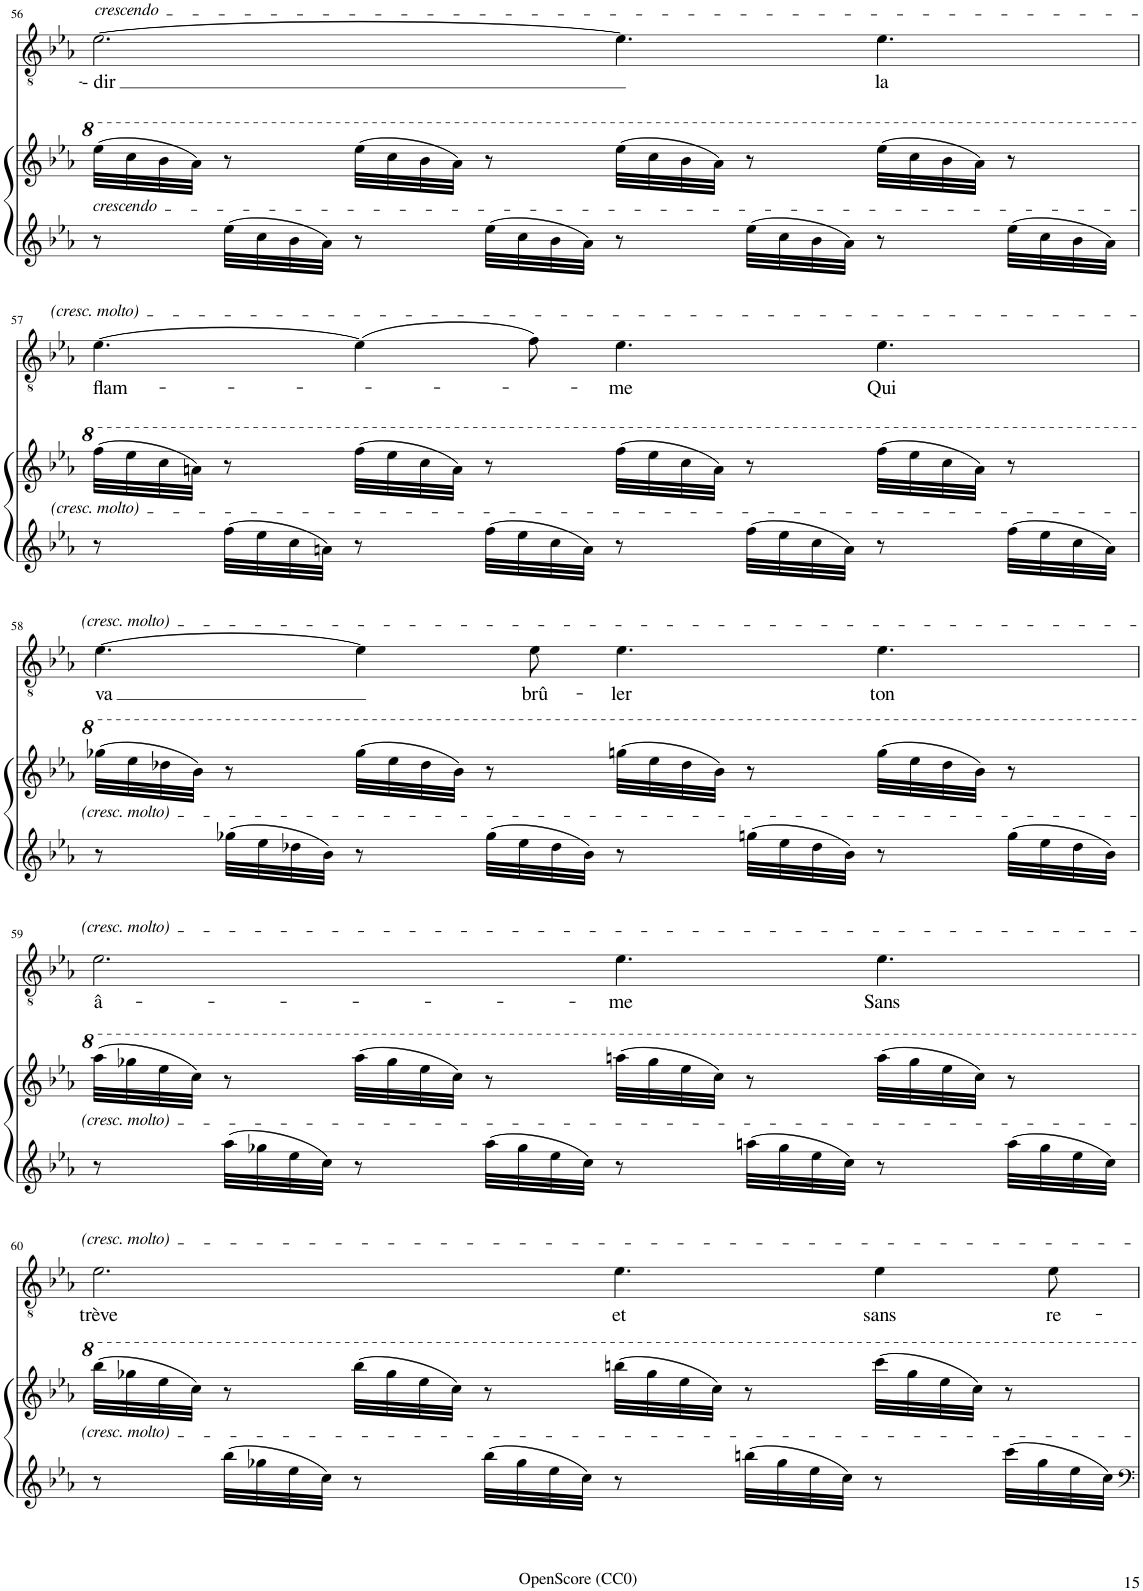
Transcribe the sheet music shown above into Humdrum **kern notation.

**kern	**kern	**kern	**text
*part2	*part2	*part1	*part1
*staff3	*staff2	*staff1	*staff1
*I"Piano	*	*I"Tenor	*
*I'Pno	*	*	*
!!LO:PB:g=z
*clefG2	*clefG2	*clefGv2	*
*k[b-e-a-]	*k[b-e-a-]	*k[b-e-a-]	*
*M4/4	*M4/4	*M12/8	*
=56	=56	=56	=56
!	!	!LO:TX:a:i:t=crescendo	!
!	!LO:TX:b:i:t=crescendo	!	!
!	!	!	!LO:LY:b
8r	(32eee-\LLL	[2.e-\	-- dir
.	32ccc\	.	.
.	32bb-\	.	.
.	32aa-\JJJ)	.	.
32ee-\LLL	8r	.	.
32cc\	.	.	.
32b-\	.	.	.
32a-\JJJ	.	.	.
8r	(32eee-\LLL	.	.
.	32ccc\	.	.
.	32bb-\	.	.
.	32aa-\JJJ)	.	.
32ee-\LLL	8r	.	.
32cc\	.	.	.
32b-\	.	.	.
32a-\JJJ	.	.	.
8r	(32eee-\LLL	.	.
.	32ccc\	.	.
.	32bb-\	.	.
.	32aa-\JJJ)	.	.
32ee-\LLL	8r	.	.
32cc\	.	.	.
32b-\	.	.	.
32a-\JJJ	.	.	.
8r	(32eee-\LLL	4.e-\]	.
.	32ccc\	.	.
.	32bb-\	.	.
.	32aa-\JJJ)	.	.
32ee-\LLL	8r	.	.
32cc\	.	.	.
32b-\	.	.	.
32a-\JJJ	.	.	.
2ryy	2ryy	.	.
!	!	!	!LO:LY:b
.	.	4.e-\	la
!!LO:LB:g=z
=57	=57	=57	=57
!	!	!	!LO:LY:b
8r	(32fff\LLL	[4.e-\	flam-
.	32eee-\	.	.
.	32ccc\	.	.
.	32aan\JJJ)	.	.
32ff\LLL	8r	.	.
32ee-\	.	.	.
32cc\	.	.	.
32an\JJJ	.	.	.
8r	(32fff\LLL	.	.
.	32eee-\	.	.
.	32ccc\	.	.
.	32aa\JJJ)	.	.
32ff\LLL	8r	(4e-\]	.
32ee-\	.	.	.
32cc\	.	.	.
32a\JJJ	.	.	.
8r	(32fff\LLL	.	.
.	32eee-\	.	.
.	32ccc\	.	.
.	32aa\JJJ)	.	.
32ff\LLL	8r	8f\)	.
32ee-\	.	.	.
32cc\	.	.	.
32a\JJJ	.	.	.
!	!	!	!LO:LY:b
8r	(32fff\LLL	4.e-\	-me
.	32eee-\	.	.
.	32ccc\	.	.
.	32aa\JJJ)	.	.
32ff\LLL	8r	.	.
32ee-\	.	.	.
32cc\	.	.	.
32a\JJJ	.	.	.
2ryy	2ryy	.	.
!	!	!	!LO:LY:b
.	.	4.e-\	Qui
!!LO:LB:g=z
=58	=58	=58	=58
!	!	!	!LO:LY:b
8r	(32ggg-X\LLL	[4.e-\	va
.	32eee-\	.	.
.	32ddd-X\	.	.
.	32bb-\JJJ)	.	.
32gg-X\LLL	8r	.	.
32ee-\	.	.	.
32dd-X\	.	.	.
32b-\JJJ	.	.	.
8r	(32ggg-\LLL	.	.
.	32eee-\	.	.
.	32ddd-\	.	.
.	32bb-\JJJ)	.	.
32gg-\LLL	8r	4e-\]	.
32ee-\	.	.	.
32dd-\	.	.	.
32b-\JJJ	.	.	.
8r	(32gggn\LLL	.	.
.	32eee-\	.	.
.	32ddd-\	.	.
.	32bb-\JJJ)	.	.
!	!	!	!LO:LY:b
32ggn\LLL	8r	8e-\	brû-
32ee-\	.	.	.
32dd-\	.	.	.
32b-\JJJ	.	.	.
!	!	!	!LO:LY:b
8r	(32ggg\LLL	4.e-\	-ler
.	32eee-\	.	.
.	32ddd-\	.	.
.	32bb-\JJJ)	.	.
32gg\LLL	8r	.	.
32ee-\	.	.	.
32dd-\	.	.	.
32b-\JJJ	.	.	.
2ryy	2ryy	.	.
!	!	!	!LO:LY:b
.	.	4.e-\	ton
!!LO:LB:g=z
=59	=59	=59	=59
!	!	!	!LO:LY:b
8r	(32aaa-\LLL	2.e-\	â-
.	32ggg-X\	.	.
.	32eee-\	.	.
.	32ccc\JJJ)	.	.
32aa-\LLL	8r	.	.
32gg-X\	.	.	.
32ee-\	.	.	.
32cc\JJJ	.	.	.
8r	(32aaa-\LLL	.	.
.	32ggg-\	.	.
.	32eee-\	.	.
.	32ccc\JJJ)	.	.
32aa-\LLL	8r	.	.
32gg-\	.	.	.
32ee-\	.	.	.
32cc\JJJ	.	.	.
8r	(32aaan\LLL	.	.
.	32ggg-\	.	.
.	32eee-\	.	.
.	32ccc\JJJ)	.	.
32aan\LLL	8r	.	.
32gg-\	.	.	.
32ee-\	.	.	.
32cc\JJJ	.	.	.
!	!	!	!LO:LY:b
8r	(32aaa\LLL	4.e-\	-me
.	32ggg-\	.	.
.	32eee-\	.	.
.	32ccc\JJJ)	.	.
32aa\LLL	8r	.	.
32gg-\	.	.	.
32ee-\	.	.	.
32cc\JJJ	.	.	.
2ryy	2ryy	.	.
!	!	!	!LO:LY:b
.	.	4.e-\	Sans
!!LO:LB:g=z
=60	=60	=60	=60
!	!	!	!LO:LY:b
8r	(32bbb-\LLL	2.e-\	trève
.	32ggg-X\	.	.
.	32eee-\	.	.
.	32ccc\JJJ)	.	.
32bb-\LLL	8r	.	.
32gg-X\	.	.	.
32ee-\	.	.	.
32cc\JJJ	.	.	.
8r	(32bbb-\LLL	.	.
.	32ggg-\	.	.
.	32eee-\	.	.
.	32ccc\JJJ)	.	.
32bb-\LLL	8r	.	.
32gg-\	.	.	.
32ee-\	.	.	.
32cc\JJJ	.	.	.
8r	(32bbbn\LLL	.	.
.	32ggg-\	.	.
.	32eee-\	.	.
.	32ccc\JJJ)	.	.
32bbn\LLL	8r	.	.
32gg-\	.	.	.
32ee-\	.	.	.
32cc\JJJ	.	.	.
!	!	!	!LO:LY:b
8r	(32cccc\LLL	4.e-\	et
.	32ggg-\	.	.
.	32eee-\	.	.
.	32ccc\JJJ)	.	.
32ccc\LLL	8r	.	.
32gg-\	.	.	.
32ee-\	.	.	.
32cc\JJJ	.	.	.
2ryy	2ryy	.	.
!	!	!	!LO:LY:b
.	.	4e-\	sans
!	!	!	!LO:LY:b
.	.	8e-\	re-
=	=	=	=
*-	*-	*-	*-
